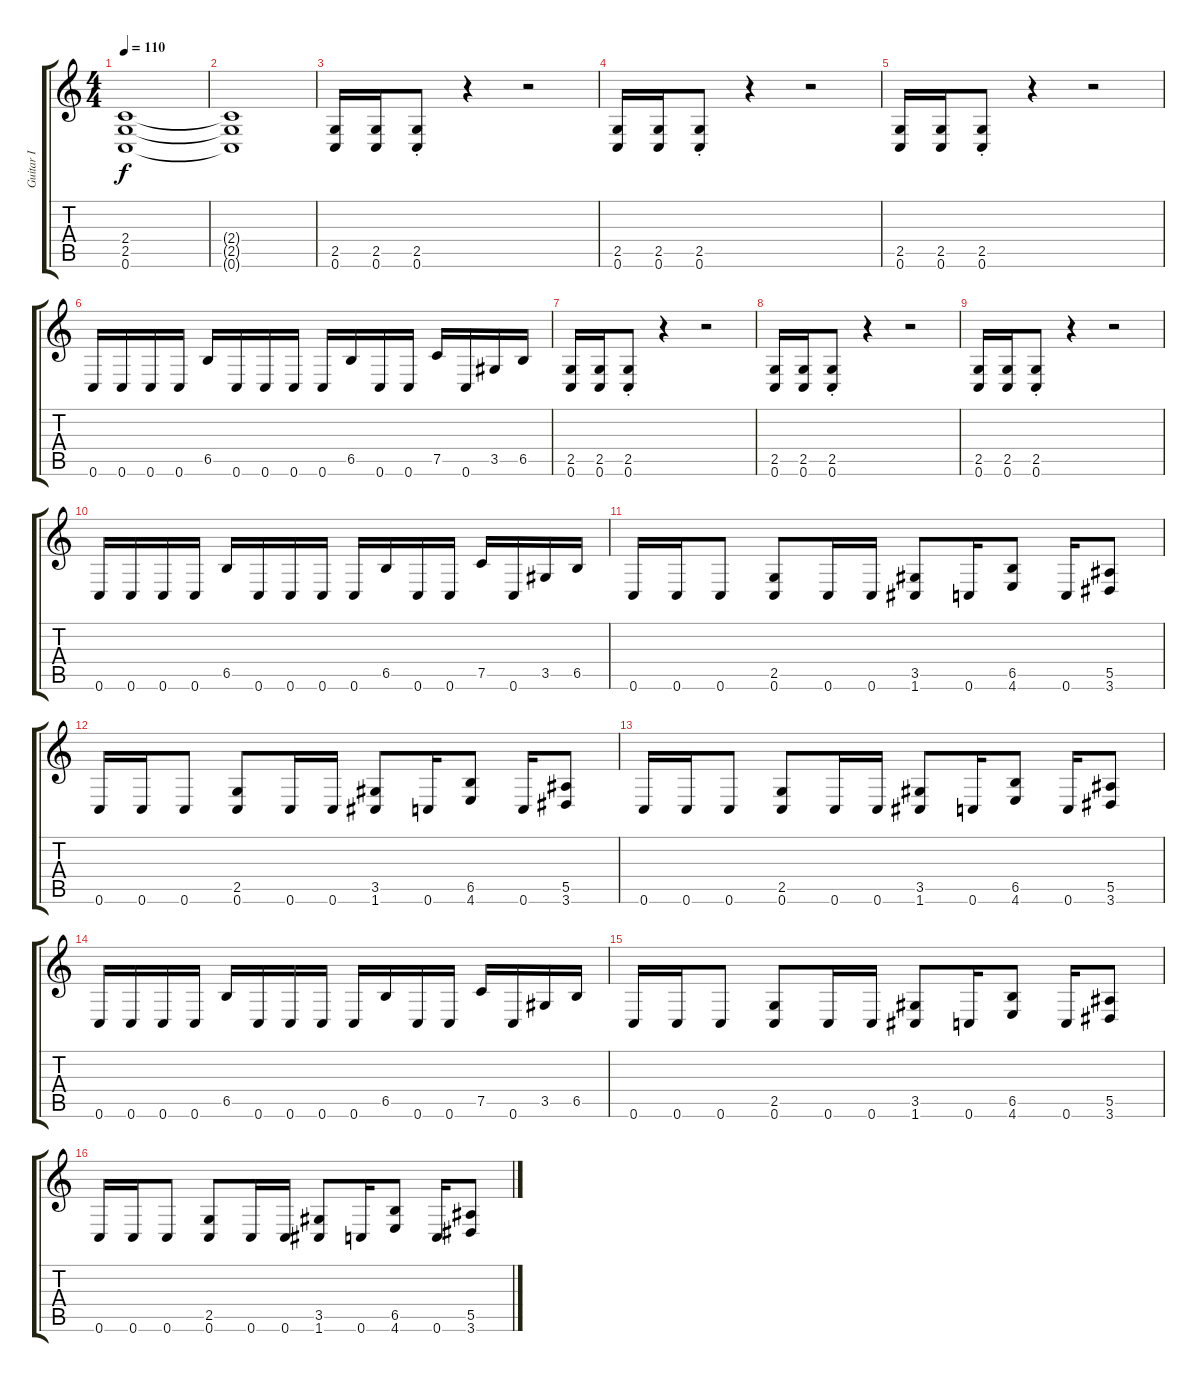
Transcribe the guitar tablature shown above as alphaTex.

\track ("Guitar I" "Guitar I") {instrument distortionguitar}
\staff {score tabs}
\tuning (C4 G3 Eb3 Bb2 F2 C2) {hide}
\ts (4 4)
\tempo 110
\clef g2
\ks c
(2.4 2.5 0.6).1{dy f instrument distortionguitar} |
(2.4{t} 2.5{t} 0.6{t}).1 |
(2.5 0.6).16 (2.5 0.6).16 (2.5{st} 0.6{st}).8 r.4 r.2 |
(2.5 0.6).16 (2.5 0.6).16 (2.5{st} 0.6{st}).8 r.4 r.2 |
(2.5 0.6).16 (2.5 0.6).16 (2.5{st} 0.6{st}).8 r.4 r.2 |
0.6.16 0.6.16 0.6.16 0.6.16 6.5.16 0.6.16 0.6.16 0.6.16 0.6.16 6.5.16 0.6.16 0.6.16 7.5.16 0.6.16 3.5.16 6.5.16 |
(2.5 0.6).16 (2.5 0.6).16 (2.5{st} 0.6{st}).8 r.4 r.2 |
(2.5 0.6).16 (2.5 0.6).16 (2.5{st} 0.6{st}).8 r.4 r.2 |
(2.5 0.6).16 (2.5 0.6).16 (2.5{st} 0.6{st}).8 r.4 r.2 |
0.6.16 0.6.16 0.6.16 0.6.16 6.5.16 0.6.16 0.6.16 0.6.16 0.6.16 6.5.16 0.6.16 0.6.16 7.5.16 0.6.16 3.5.16 6.5.16 |
0.6.16 0.6.16 0.6.8 (2.5 0.6).8 0.6.16 0.6.16 (3.5 1.6).8 0.6.16 (6.5 4.6).8 0.6.16 (5.5 3.6).8 |
0.6.16 0.6.16 0.6.8 (2.5 0.6).8 0.6.16 0.6.16 (3.5 1.6).8 0.6.16 (6.5 4.6).8 0.6.16 (5.5 3.6).8 |
0.6.16 0.6.16 0.6.8 (2.5 0.6).8 0.6.16 0.6.16 (3.5 1.6).8 0.6.16 (6.5 4.6).8 0.6.16 (5.5 3.6).8 |
0.6.16 0.6.16 0.6.16 0.6.16 6.5.16 0.6.16 0.6.16 0.6.16 0.6.16 6.5.16 0.6.16 0.6.16 7.5.16 0.6.16 3.5.16 6.5.16 |
0.6.16 0.6.16 0.6.8 (2.5 0.6).8 0.6.16 0.6.16 (3.5 1.6).8 0.6.16 (6.5 4.6).8 0.6.16 (5.5 3.6).8 |
0.6.16 0.6.16 0.6.8 (2.5 0.6).8 0.6.16 0.6.16 (3.5 1.6).8 0.6.16 (6.5 4.6).8 0.6.16 (5.5 3.6).8
